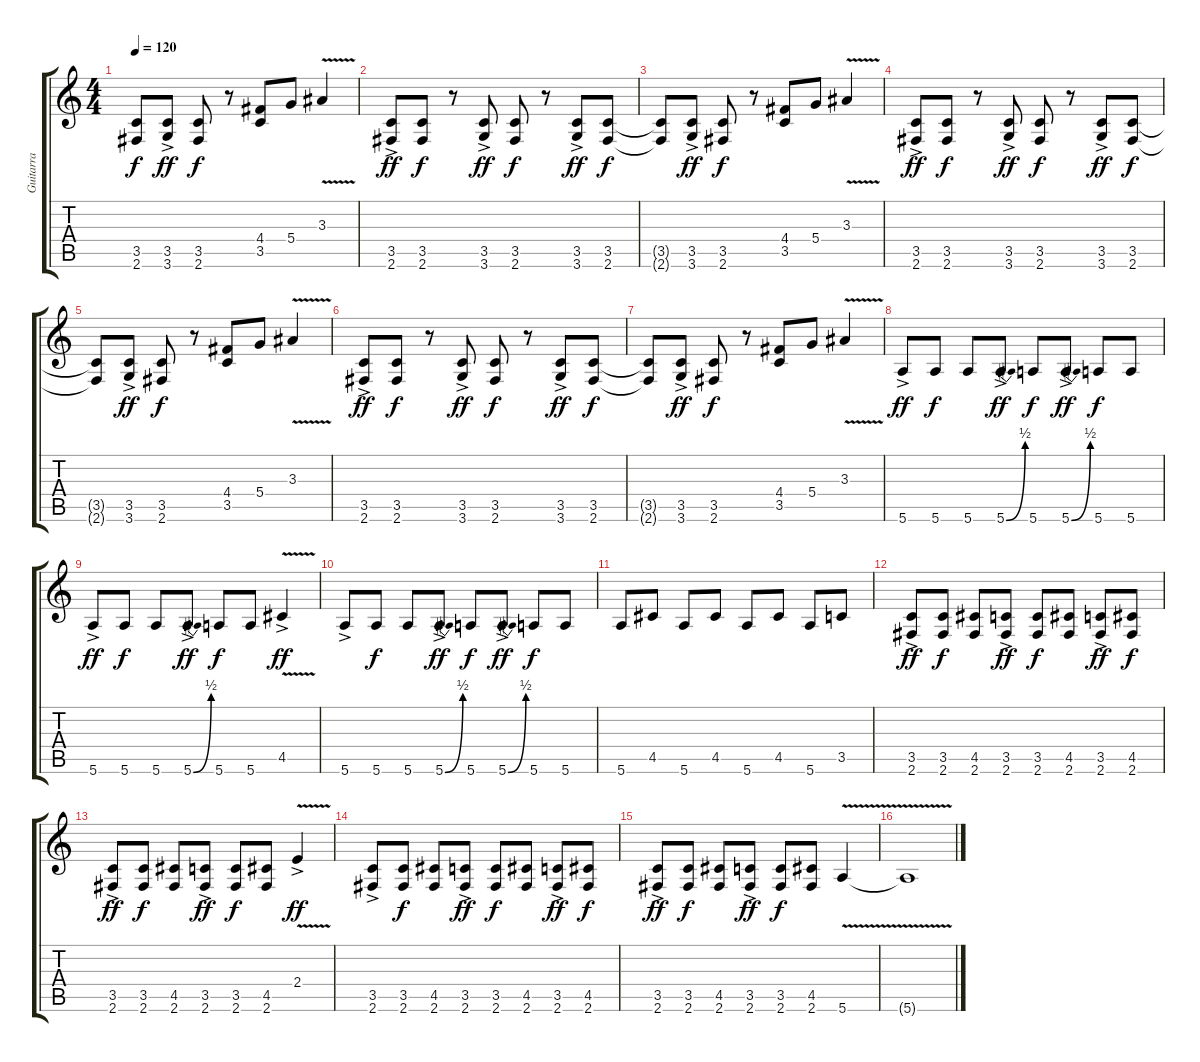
\track ("Guitarra" "Guitarra") {instrument overdrivenguitar}
\staff {score tabs}
\tuning (E4 B3 G3 D3 A2 E2) {hide}
\ts (4 4)
\tempo 120
\clef g2
\ks c
(3.5{t} 2.6{t}).8{dy f} (3.5{ac} 3.6).8{dy ff} (3.5 2.6).8{dy f} r.8 (4.4 3.5).8 5.4.8 3.3{v}.4 |
(3.5{ac} 2.6).8{dy ff} (3.5 2.6).8{dy f} r.8 (3.5{ac} 3.6).8{dy ff} (3.5 2.6).8{dy f} r.8 (3.5{ac} 3.6).8{dy ff} (3.5 2.6).8{dy f} |
(3.5{t} 2.6{t}).8 (3.5{ac} 3.6).8{dy ff} (3.5 2.6).8{dy f} r.8 (4.4 3.5).8 5.4.8 3.3{v}.4 |
(3.5{ac} 2.6).8{dy ff} (3.5 2.6).8{dy f} r.8 (3.5{ac} 3.6).8{dy ff} (3.5 2.6).8{dy f} r.8 (3.5{ac} 3.6).8{dy ff} (3.5 2.6).8{dy f} |
(3.5{t} 2.6{t}).8 (3.5{ac} 3.6).8{dy ff} (3.5 2.6).8{dy f} r.8 (4.4 3.5).8 5.4.8 3.3{v}.4 |
(3.5{ac} 2.6).8{dy ff} (3.5 2.6).8{dy f} r.8 (3.5{ac} 3.6).8{dy ff} (3.5 2.6).8{dy f} r.8 (3.5{ac} 3.6).8{dy ff} (3.5 2.6).8{dy f} |
(3.5{t} 2.6{t}).8 (3.5{ac} 3.6).8{dy ff} (3.5 2.6).8{dy f} r.8 (4.4 3.5).8 5.4.8 3.3{v}.4 |
5.6{ac}.8{dy ff} 5.6.8{dy f} 5.6.8 5.6{be (bend 0 0 60 2) ac}.8{dy ff} 5.6.8{dy f} 5.6{be (bend 0 0 60 2) ac}.8{dy ff} 5.6.8{dy f} 5.6.8 |
5.6{ac}.8{dy ff} 5.6.8{dy f} 5.6.8 5.6{be (bend 0 0 60 2) ac}.8{dy ff} 5.6.8{dy f} 5.6.8 4.5{v ac}.4{dy ff} |
5.6{ac}.8 5.6.8{dy f} 5.6.8 5.6{be (bend 0 0 60 2) ac}.8{dy ff} 5.6.8{dy f} 5.6{be (bend 0 0 60 2) ac}.8{dy ff} 5.6.8{dy f} 5.6.8 |
5.6.8 4.5.8 5.6.8 4.5.8 5.6.8 4.5.8 5.6.8 3.5.8 |
(3.5 2.6{ac}).8{dy ff} (3.5 2.6).8{dy f} (4.5 2.6).8 (3.5 2.6{ac}).8{dy ff} (3.5 2.6).8{dy f} (4.5 2.6).8 (3.5 2.6{ac}).8{dy ff} (4.5 2.6).8{dy f} |
(3.5 2.6{ac}).8{dy ff} (3.5 2.6).8{dy f} (4.5 2.6).8 (3.5 2.6{ac}).8{dy ff} (3.5 2.6).8{dy f} (4.5 2.6).8 2.4{v ac}.4{dy ff} |
(3.5 2.6{ac}).8 (3.5 2.6).8{dy f} (4.5 2.6).8 (3.5 2.6{ac}).8{dy ff} (3.5 2.6).8{dy f} (4.5 2.6).8 (3.5 2.6{ac}).8{dy ff} (4.5 2.6).8{dy f} |
(3.5 2.6{ac}).8{dy ff} (3.5 2.6).8{dy f} (4.5 2.6).8 (3.5 2.6{ac}).8{dy ff} (3.5 2.6).8{dy f} (4.5 2.6).8 5.6{v}.4 |
5.6{t}.1
